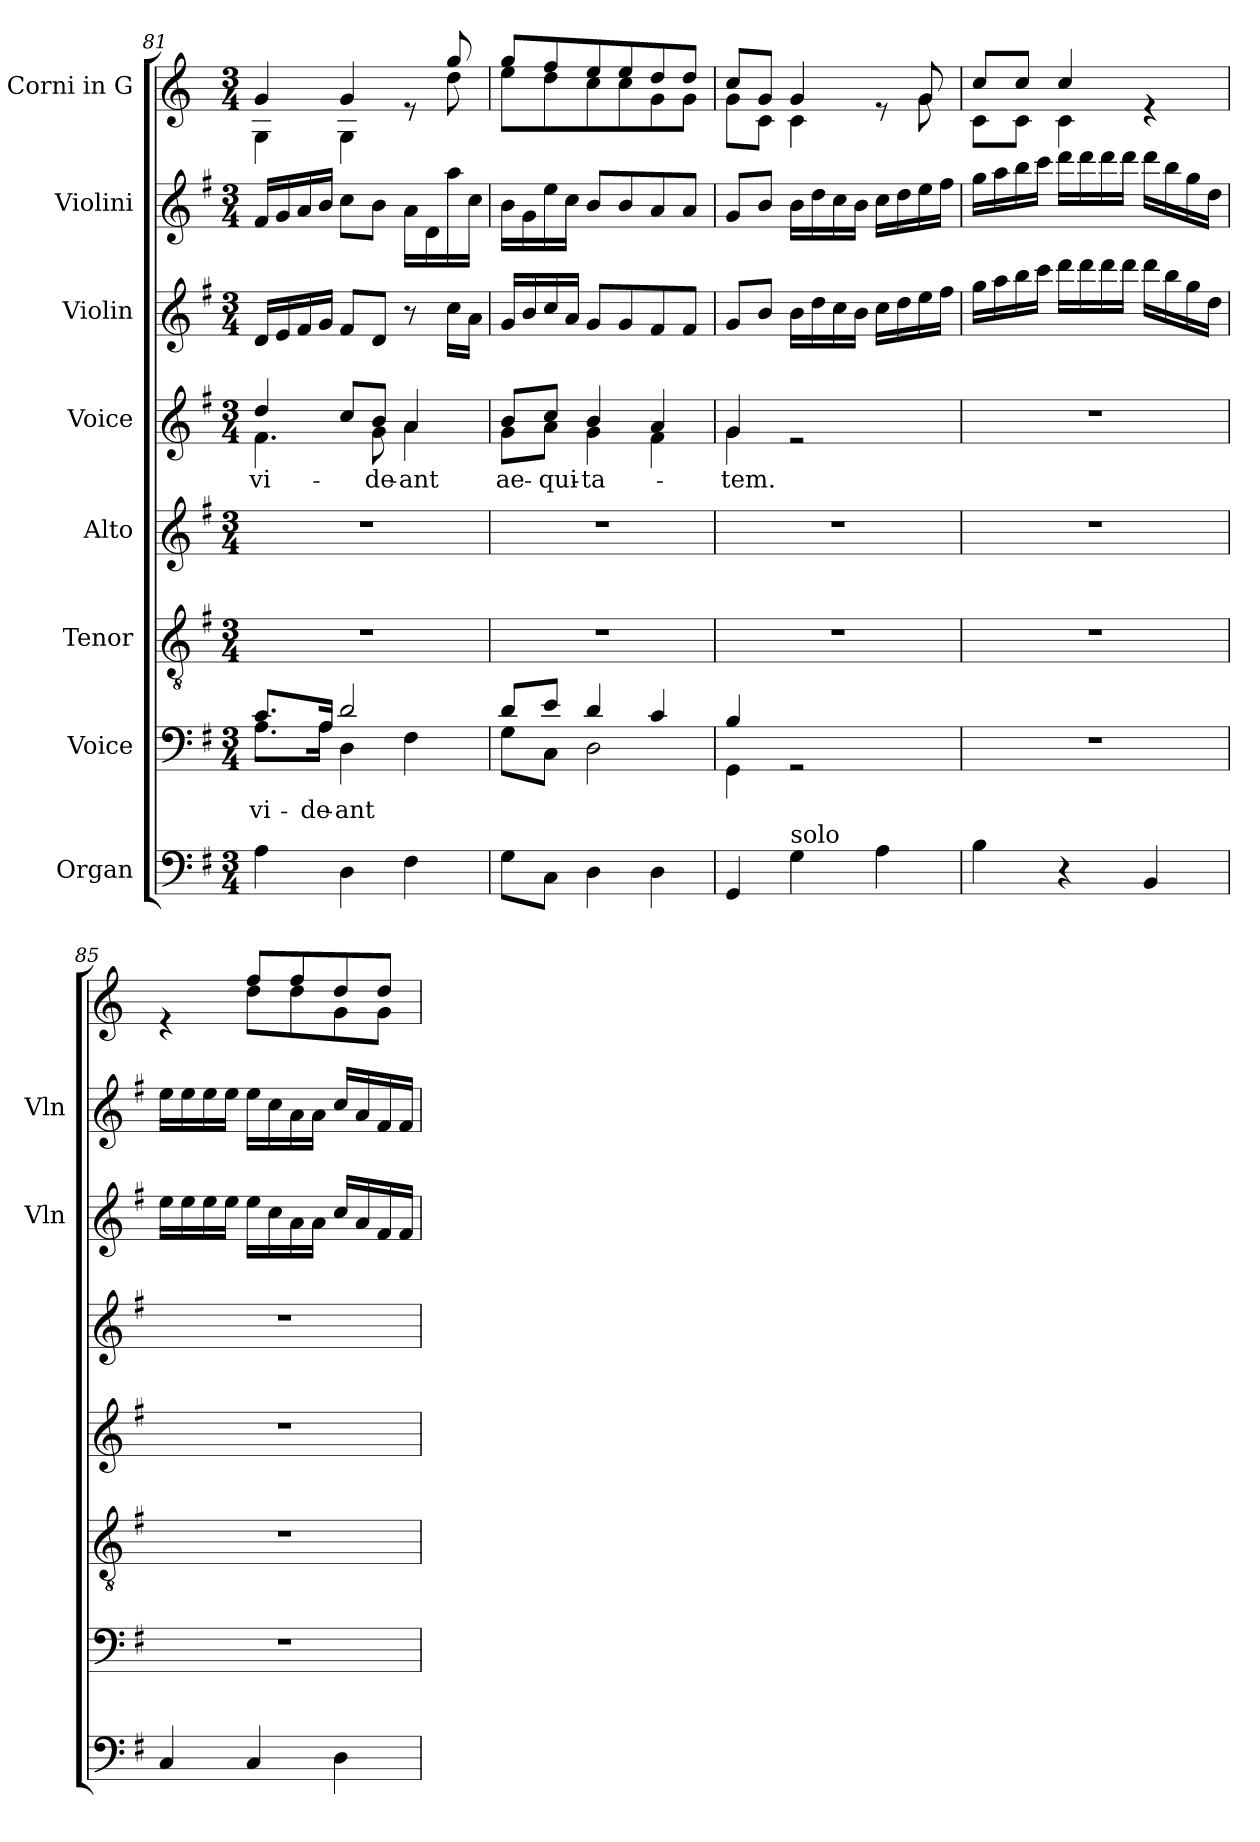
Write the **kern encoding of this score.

**kern	**kern	**text	**kern	**kern	**kern	**text	**kern	**kern	**kern
*part8	*part7	*part7	*part6	*part5	*part4	*part4	*part3	*part2	*part1
*staff8	*staff7	*staff7	*staff6	*staff5	*staff4	*staff4	*staff3	*staff2	*staff1
*I"Organ	*I"Voice	*	*I"Tenor	*I"Alto	*I"Voice	*	*I"Violin	*I"Violini	*I"Corni in G
*	*	*	*	*	*	*	*I'Vln	*I'Vln	*
*clefF4	*clefF4	*	*clefGv2	*clefG2	*clefG2	*	*clefG2	*clefG2	*clefG2
*	*	*	*	*	*	*	*	*	*ITrd3c5
*k[f#]	*k[f#]	*	*k[f#]	*k[f#]	*k[f#]	*	*k[f#]	*k[f#]	*k[f#]
*M3/4	*M3/4	*	*M3/4	*M3/4	*M3/4	*	*M3/4	*M3/4	*M3/4
=81	=81	=81	=81	=81	=81	=81	=81	=81	=81
*	*^	*	*	*	*	*	*	*	*
!	!	!	!LO:LY:b	!	!	!	!LO:LY:b	!	!	!
*	*	*	*	*	*	*^	*	*	*	*^
4A\	8.c/L	8.A\L	vi-	2.r	2.r	4dd/	4.f#\	vi-	16d/LL	16f#/LL	4d/	4D\
.	.	.	.	.	.	.	.	.	16e/	16g/	.	.
.	.	.	.	.	.	.	.	.	16f#/	16a/	.	.
!	!	!	!LO:LY:b	!	!	!	!	!	!	!	!	!
.	16A/Jk	16A\Jk	-de-	.	.	.	.	.	16g/JJ	16b/JJ	.	.
!	!	!	!LO:LY:b	!	!	!	!	!	!	!	!	!
4D\	2d/	4D\	-ant	.	.	8cc/L	.	.	8f#/L	8cc\L	4d/	4D\
!	!	!	!	!	!	!	!	!LO:LY:b	!	!	!	!
.	.	.	.	.	.	8b/J	8g\	-de-	8d/J	8b\J	.	.
!	!	!	!	!	!	!	!	!LO:LY:b	!	!	!	!
4F#\	.	4F#\	.	.	.	4a/	4a\	-ant	8r	16a\LL	8re	8ryy
.	.	.	.	.	.	.	.	.	.	16d\	.	.
.	.	.	.	.	.	.	.	.	16cc\LL	16aa\	8dd/	8a\
.	.	.	.	.	.	.	.	.	16a\JJ	16cc\JJ	.	.
=82	=82	=82	=82	=82	=82	=82	=82	=82	=82	=82	=82	=82
!	!	!	!	!	!	!	!	!LO:LY:b	!	!	!	!
8G\L	8d/L	8G\L	.	2.r	2.r	8b/L	8g\L	ae-	16g/LL	16b\LL	8dd/L	8b\L
.	.	.	.	.	.	.	.	.	16b/	16g\	.	.
!	!	!	!	!	!	!	!	!LO:LY:b	!	!	!	!
8C\J	8e/J	8C\J	.	.	.	8cc/J	8a\J	-qui-	16cc/	16ee\	8cc/	8a\
.	.	.	.	.	.	.	.	.	16a/JJ	16cc\JJ	.	.
!	!	!	!	!	!	!	!	!LO:LY:b	!	!	!	!
4D\	4d/	2D\	.	.	.	4b/	4g\	-ta-	8g/L	8b/L	8b/	8g\
.	.	.	.	.	.	.	.	.	8g/	8b/	8b/	8g\
4D\	4c/	.	.	.	.	4a/	4f#\	.	8f#/	8a/	8a/	8d\
.	.	.	.	.	.	.	.	.	8f#/J	8a/J	8a/J	8d\J
=83	=83	=83	=83	=83	=83	=83	=83	=83	=83	=83	=83	=83
!	!	!	!	!	!	!	!	!LO:LY:b	!	!	!	!
4GG/	4B/	4GG\	.	2.r	2.r	4g/	4g\	-tem.	8g/L	8g/L	8g/L	8d\L
.	.	.	.	.	.	.	.	.	8b/J	8b/J	8d/J	8G\J
!LO:TX:a:t=solo	!	!	!	!	!	!	!	!	!	!	!	!
4G\	2rGG	2ryy	.	.	.	2re	2ryy	.	16b\LL	16b\LL	4d/	4G\
.	.	.	.	.	.	.	.	.	16dd\	16dd\	.	.
.	.	.	.	.	.	.	.	.	16cc\	16cc\	.	.
.	.	.	.	.	.	.	.	.	16b\JJ	16b\JJ	.	.
4A\	.	.	.	.	.	.	.	.	16cc\LL	16cc\LL	8re	8ryy
.	.	.	.	.	.	.	.	.	16dd\	16dd\	.	.
.	.	.	.	.	.	.	.	.	16ee\	16ee\	8d/	8d\
.	.	.	.	.	.	.	.	.	16ff#\JJ	16ff#\JJ	.	.
*	*v	*v	*	*	*	*v	*v	*	*	*	*	*
!!LO:LB:g=z	!!
=84	=84	=84	=84	=84	=84	=84	=84	=84	=84	=84
4B\	2.r	.	2.r	2.r	2.r	.	16gg\LL	16gg\LL	8g/L	8G\L
.	.	.	.	.	.	.	16aa\	16aa\	.	.
.	.	.	.	.	.	.	16bb\	16bb\	8g/J	8G\J
.	.	.	.	.	.	.	16ccc\JJ	16ccc\JJ	.	.
4r	.	.	.	.	.	.	16ddd\LL	16ddd\LL	4g/	4G\
.	.	.	.	.	.	.	16ddd\	16ddd\	.	.
.	.	.	.	.	.	.	16ddd\	16ddd\	.	.
.	.	.	.	.	.	.	16ddd\JJ	16ddd\JJ	.	.
4BB/	.	.	.	.	.	.	16ddd\LL	16ddd\LL	4re	4ryy
.	.	.	.	.	.	.	16bb\	16bb\	.	.
.	.	.	.	.	.	.	16gg\	16gg\	.	.
.	.	.	.	.	.	.	16dd\JJ	16dd\JJ	.	.
=85	=85	=85	=85	=85	=85	=85	=85	=85	=85	=85
4C/	2.r	.	2.r	2.r	2.r	.	16ee\LL	16ee\LL	4re	4ryy
.	.	.	.	.	.	.	16ee\	16ee\	.	.
.	.	.	.	.	.	.	16ee\	16ee\	.	.
.	.	.	.	.	.	.	16ee\JJ	16ee\JJ	.	.
4C/	.	.	.	.	.	.	16ee\LL	16ee\LL	8cc/L	8a\L
.	.	.	.	.	.	.	16cc\	16cc\	.	.
.	.	.	.	.	.	.	16a\	16a\	8cc/	8a\
.	.	.	.	.	.	.	16a\JJ	16a\JJ	.	.
4D\	.	.	.	.	.	.	16cc/LL	16cc/LL	8a/	8d\
.	.	.	.	.	.	.	16a/	16a/	.	.
.	.	.	.	.	.	.	16f#/	16f#/	8a/J	8d\J
.	.	.	.	.	.	.	16f#/JJ	16f#/JJ	.	.
*	*	*	*	*	*	*	*	*	*v	*v
=	=	=	=	=	=	=	=	=	=
*-	*-	*-	*-	*-	*-	*-	*-	*-	*-
